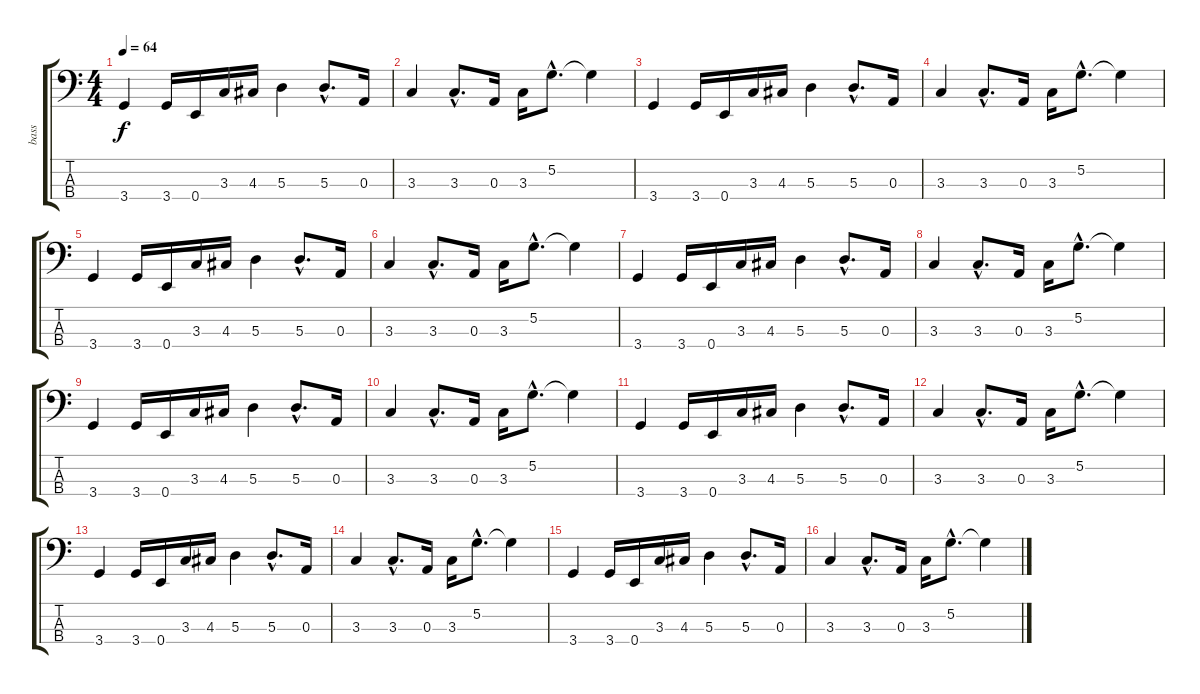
\track ("bass" "bass") {instrument electricbassfinger}
\staff {score tabs}
\tuning (G2 D2 A1 E1) {hide}
\ts (4 4)
\tempo 64
\clef f4
\ks c
3.4.4{dy f} 3.4.16 0.4.16 3.3.16 4.3.16 5.3.4 5.3{hac}.8{d} 0.3.16 |
3.3.4 3.3{hac}.8{d} 0.3.16 3.3.16 5.2{hac}.8{d} 5.2{t}.4 |
3.4.4 3.4.16 0.4.16 3.3.16 4.3.16 5.3.4 5.3{hac}.8{d} 0.3.16 |
3.3.4 3.3{hac}.8{d} 0.3.16 3.3.16 5.2{hac}.8{d} 5.2{t}.4 |
3.4.4 3.4.16 0.4.16 3.3.16 4.3.16 5.3.4 5.3{hac}.8{d} 0.3.16 |
3.3.4 3.3{hac}.8{d} 0.3.16 3.3.16 5.2{hac}.8{d} 5.2{t}.4 |
3.4.4 3.4.16 0.4.16 3.3.16 4.3.16 5.3.4 5.3{hac}.8{d} 0.3.16 |
3.3.4 3.3{hac}.8{d} 0.3.16 3.3.16 5.2{hac}.8{d} 5.2{t}.4 |
3.4.4 3.4.16 0.4.16 3.3.16 4.3.16 5.3.4 5.3{hac}.8{d} 0.3.16 |
3.3.4 3.3{hac}.8{d} 0.3.16 3.3.16 5.2{hac}.8{d} 5.2{t}.4 |
3.4.4 3.4.16 0.4.16 3.3.16 4.3.16 5.3.4 5.3{hac}.8{d} 0.3.16 |
3.3.4 3.3{hac}.8{d} 0.3.16 3.3.16 5.2{hac}.8{d} 5.2{t}.4 |
3.4.4 3.4.16 0.4.16 3.3.16 4.3.16 5.3.4 5.3{hac}.8{d} 0.3.16 |
3.3.4 3.3{hac}.8{d} 0.3.16 3.3.16 5.2{hac}.8{d} 5.2{t}.4 |
3.4.4 3.4.16 0.4.16 3.3.16 4.3.16 5.3.4 5.3{hac}.8{d} 0.3.16 |
3.3.4 3.3{hac}.8{d} 0.3.16 3.3.16 5.2{hac}.8{d} 5.2{t}.4
